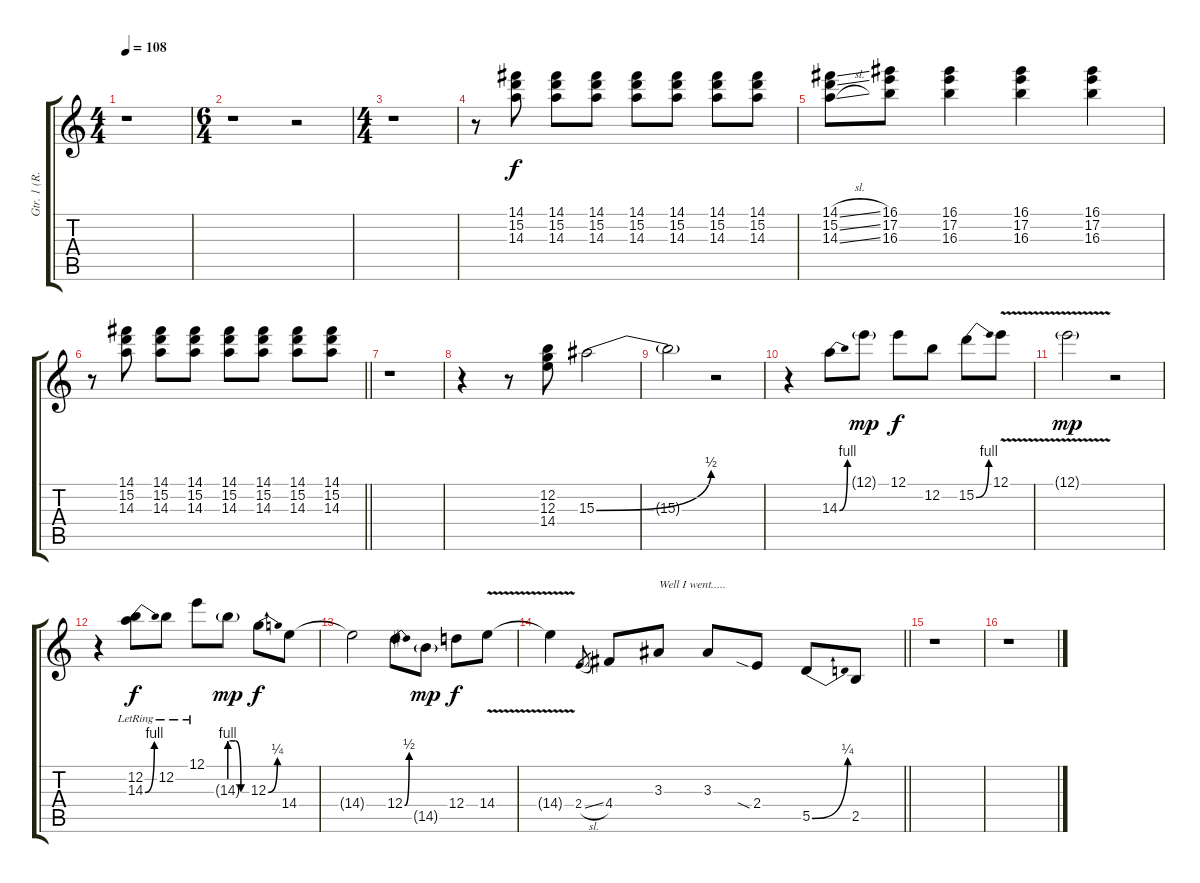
\track ("Gtr. 1 (R. McIntosh)" "Gtr. 1 (R.") {instrument electricguitarclean}
\staff {score tabs}
\tuning (E4 B3 G3 D3 A2 E2) {hide}
\ts (4 4)
\tempo 108
\clef g2
\ks c
r.1{dy f} |
\ts (6 4)
r.1 r.2 |
\ts (4 4)
r.1 |
r.8 (14.1 15.2 14.3).8 (14.1 15.2 14.3).8 (14.1 15.2 14.3).8 (14.1 15.2 14.3).8 (14.1 15.2 14.3).8 (14.1 15.2 14.3).8 (14.1 15.2 14.3).8 |
(14.1{sl} 15.2{sl} 14.3{sl}).8 (16.1 17.2 16.3).8 (16.1 17.2 16.3).4 (16.1 17.2 16.3).4 (16.1 17.2 16.3).4 |
\barLineRight lightlight
r.8 (14.1 15.2 14.3).8 (14.1 15.2 14.3).8 (14.1 15.2 14.3).8 (14.1 15.2 14.3).8 (14.1 15.2 14.3).8 (14.1 15.2 14.3).8 (14.1 15.2 14.3).8 |
r.1 |
r.4 r.8 (12.2 12.3 14.4).8 15.3{be (bend 0 0 60 2)}.2 |
15.3{t}.2 r.2 |
r.4 14.3{be (bend 0 0 60 4)}.8 12.1{g}.8{dy mp} 12.1.8{dy f} 12.2.8 15.2{be (bend 0 0 60 4)}.8 12.1{v}.8 |
12.1{v g}.2{dy mp} r.2 |
r.4 (12.2{lr} 14.3{be (bend 0 0 60 4)}).8{dy f} 12.2{lr}.8 12.1{lr}.8 14.3{be (custom 0 4 20 4 40 0 60 0) g}.8{dy mp} 12.3{be (bend 0 0 60 1)}.8{dy f} 14.4.8 |
14.4{t}.2 12.4{be (bend 0 0 60 2)}.8 14.5{g}.8{dy mp} 12.4.8{dy f} 14.4{v}.8 |
\barLineRight lightlight
14.4{t}.4 2.4{sl}.8{gr} 4.4.8 3.3.8{txt "Well I went....."} 3.3.8 2.4{sia}.8 5.5{be (bend 0 0 60 1)}.8 2.5.8 |
r.1 |
r.1
